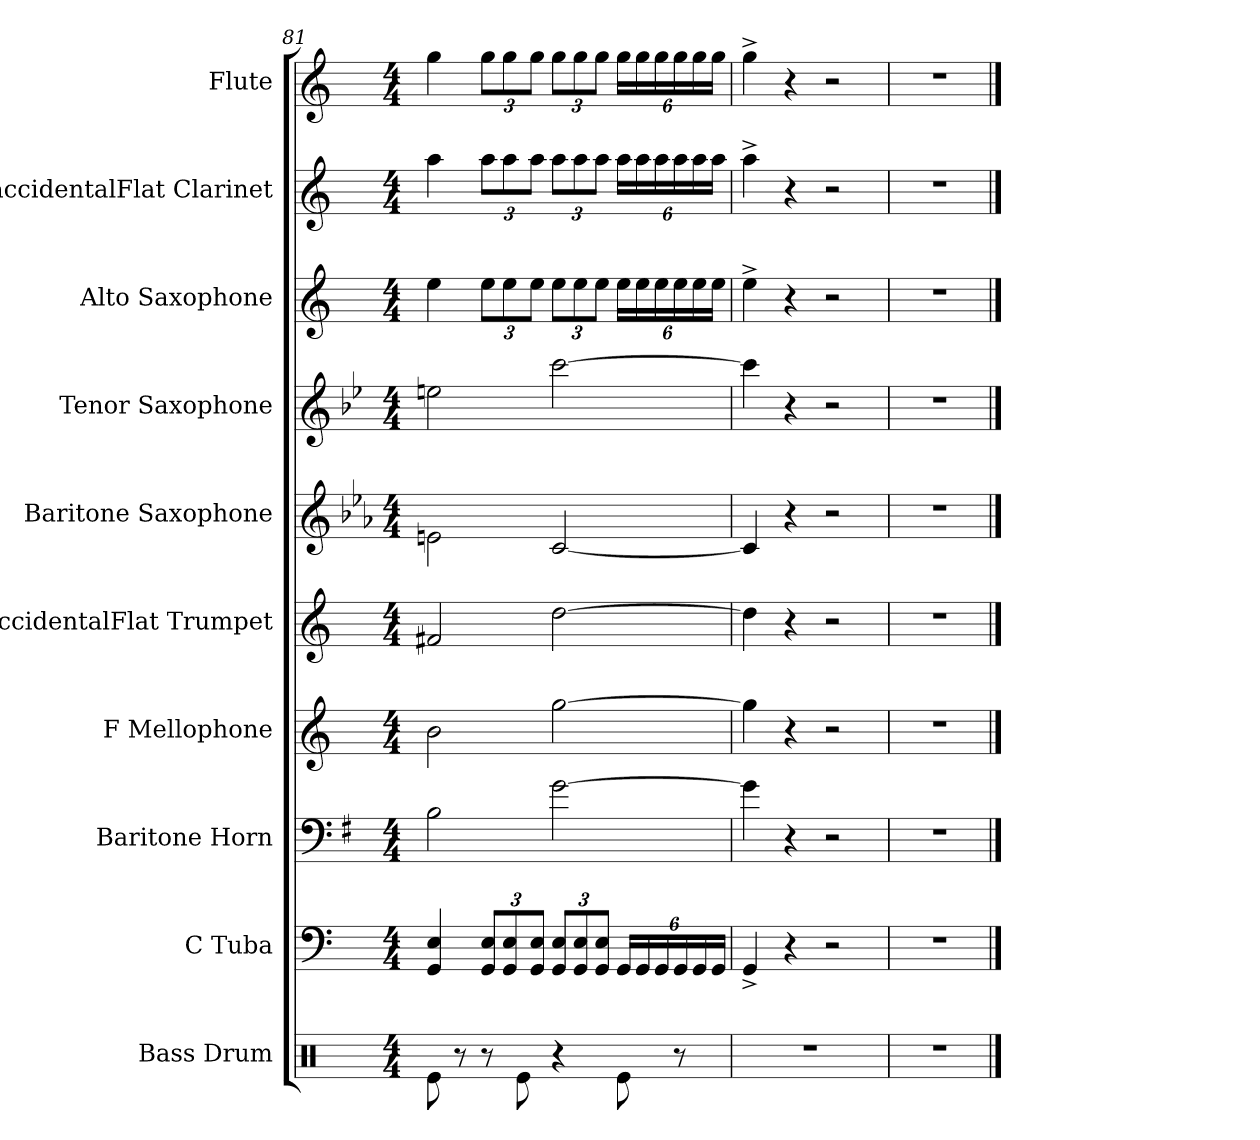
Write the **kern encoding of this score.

**kern	**kern	**kern	**kern	**kern	**kern	**kern	**kern	**kern	**kern
*part10	*part9	*part8	*part7	*part6	*part5	*part4	*part3	*part2	*part1
*staff10	*staff9	*staff8	*staff7	*staff6	*staff5	*staff4	*staff3	*staff2	*staff1
*I"Bass Drum	*I"C Tuba	*I"Baritone Horn	*I"F Mellophone	*I"BaccidentalFlat Trumpet	*I"Baritone Saxophone	*I"Tenor Saxophone	*I"Alto Saxophone	*I"BaccidentalFlat Clarinet	*I"Flute
*I'B. Dr.	*I'C Tu.	*I'Bar. Hn.	*I'F Mph.	*I'BaccidentalFlat Tpt.	*I'Bar. Sax.	*I'T. Sax.	*I'A. Sax.	*I'BaccidentalFlat Cl.	*I'Fl.
*clefX	*clefF4	*clefF4	*clefG2	*clefG2	*clefG2	*clefG2	*clefG2	*clefG2	*clefG2
*	*	*ITrd4c7	*ITrd4c7	*ITrd1c2	*ITrd12c21	*ITrd8c14	*ITrd5c9	*ITrd1c2	*
*k[]	*k[]	*k[]	*k[b-]	*k[b-e-]	*k[b-e-a-]	*k[b-e-]	*k[b-e-a-]	*k[b-e-]	*k[]
*M4/4	*M4/4	*M4/4	*M4/4	*M4/4	*M4/4	*M4/4	*M4/4	*M4/4	*M4/4
=81	=81	=81	=81	=81	=81	=81	=81	=81	=81
8Re\	4GG/ 4E/	2E\	2e\	2en/	2En\	2en\	4g\	4gg\	4gg\
8r	.	.	.	.	.	.	.	.	.
*	*Xbrackettup	*	*	*	*	*	*Xbrackettup	*Xbrackettup	*Xbrackettup
8r	12GG/ 12E/L	.	.	.	.	.	12g\L	12gg\L	12gg\L
.	12GG/ 12E/	.	.	.	.	.	12g\	12gg\	12gg\
8Re\	.	.	.	.	.	.	.	.	.
.	12GG/ 12E/J	.	.	.	.	.	12g\J	12gg\J	12gg\J
4r	12GG/ 12E/L	[2c\	[2cc\	[2cc\	[2C/	[2cc\	12g\L	12gg\L	12gg\L
.	12GG/ 12E/	.	.	.	.	.	12g\	12gg\	12gg\
.	12GG/ 12E/J	.	.	.	.	.	12g\J	12gg\J	12gg\J
8Re\	24GG/LL	.	.	.	.	.	24g\LL	24gg\LL	24gg\LL
.	24GG/	.	.	.	.	.	24g\	24gg\	24gg\
.	24GG/	.	.	.	.	.	24g\	24gg\	24gg\
8r	24GG/	.	.	.	.	.	24g\	24gg\	24gg\
.	24GG/	.	.	.	.	.	24g\	24gg\	24gg\
.	24GG/JJ	.	.	.	.	.	24g\JJ	24gg\JJ	24gg\JJ
=82	=82	=82	=82	=82	=82	=82	=82	=82	=82
1r	4GG^/	4c\]	4cc\]	4cc\]	4C/]	4cc\]	4g^\	4gg^\	4gg^\
.	4r	4r	4r	4r	4r	4r	4r	4r	4r
.	2r	2r	2r	2r	2r	2r	2r	2r	2r
=83	=83	=83	=83	=83	=83	=83	=83	=83	=83
1r	1r	1r	1r	1r	1r	1r	1r	1r	1r
==	==	==	==	==	==	==	==	==	==
*-	*-	*-	*-	*-	*-	*-	*-	*-	*-
